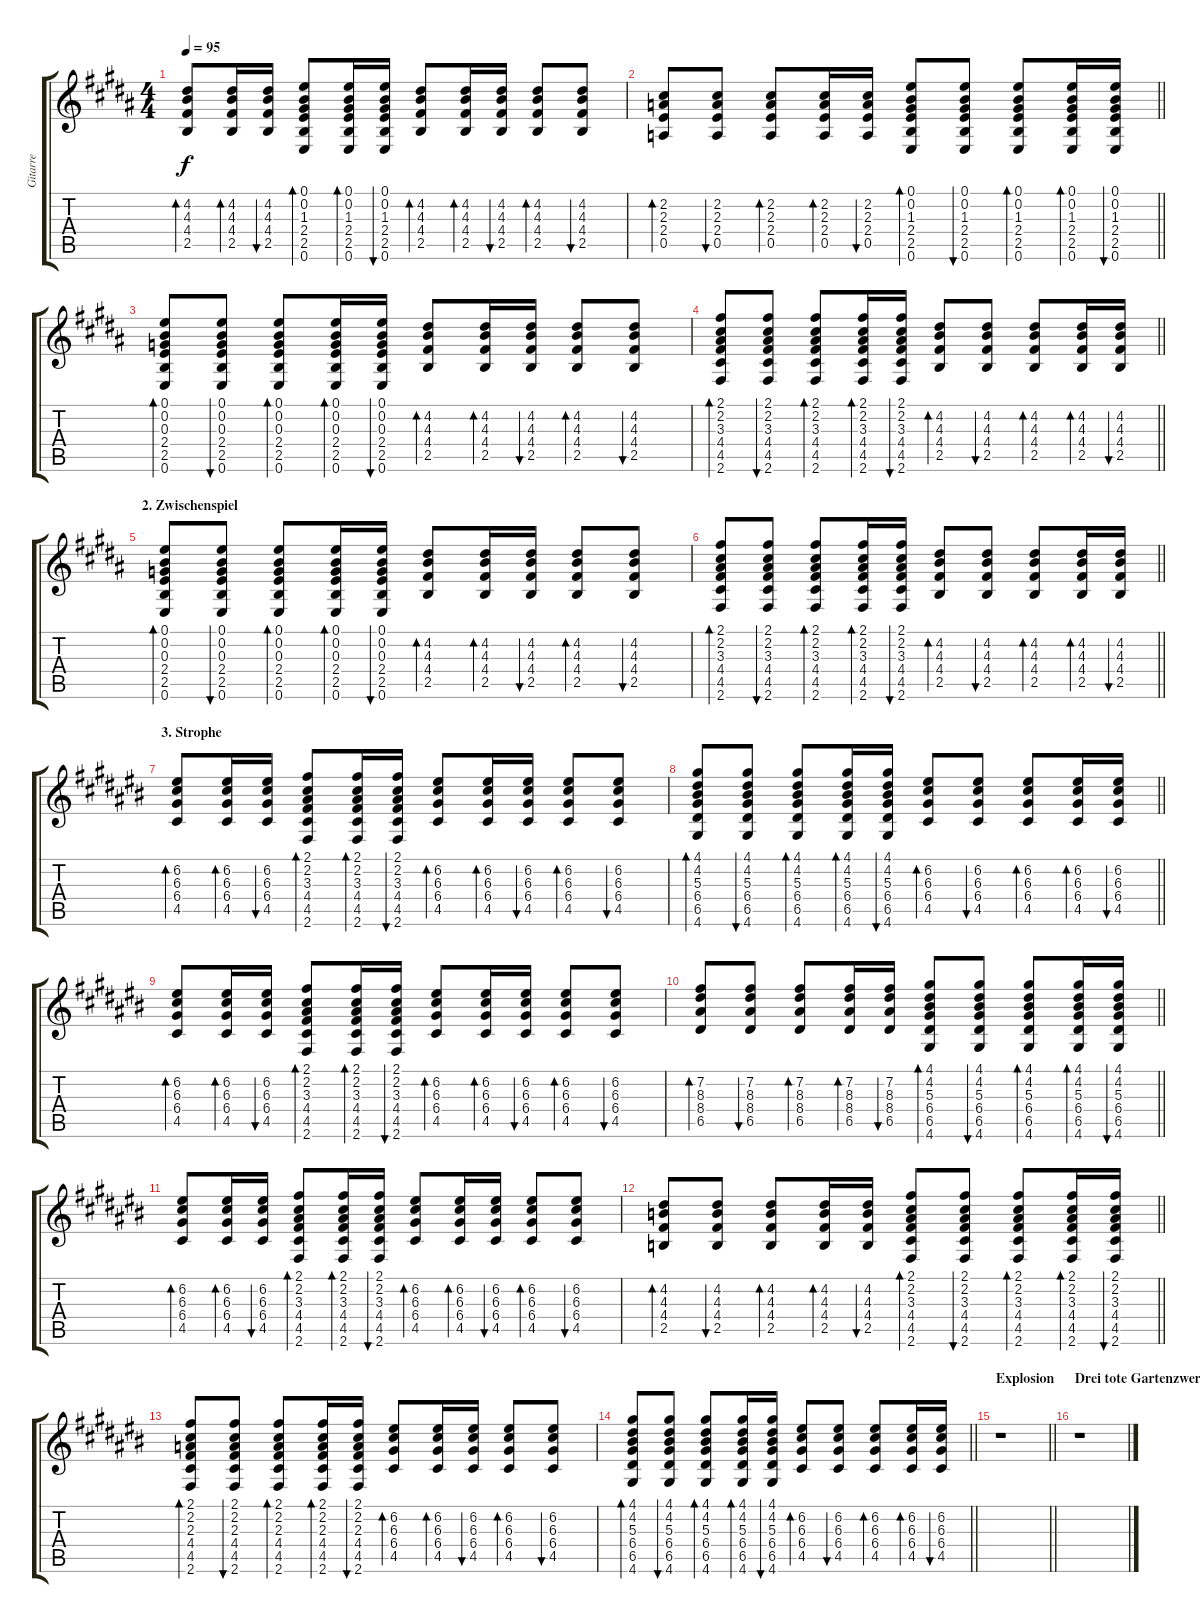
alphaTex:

\track ("Gitarre" "Gitarre") {instrument acousticguitarnylon}
\staff {score tabs}
\tuning (E4 B3 G3 D3 A2 E2) {hide}
\ts (4 4)
\tempo 95
\clef g2
\ks b
(4.2 4.3 4.4 2.5).8{bd 120 dy f} (4.2 4.3 4.4 2.5).16{bd 30} (4.2 4.3 4.4 2.5).16{bu 30} (0.1 0.2 1.3 2.4 2.5 0.6).8{bd 120} (0.1 0.2 1.3 2.4 2.5 0.6).16{bd 30} (0.1 0.2 1.3 2.4 2.5 0.6).16{bu 60} (4.2 4.3 4.4 2.5).8{bd 60} (4.2 4.3 4.4 2.5).16{bd 30} (4.2 4.3 4.4 2.5).16{bu 30} (4.2 4.3 4.4 2.5).8{bd 30} (4.2 4.3 4.4 2.5).8{bu 30} |
\barLineRight lightlight
(2.2 2.3 2.4 0.5).8{bd 60} (2.2 2.3 2.4 0.5).8{bu 60} (2.2 2.3 2.4 0.5).8{bd 60} (2.2 2.3 2.4 0.5).16{bd 30} (2.2 2.3 2.4 0.5).16{bu 30} (0.1 0.2 1.3 2.4 2.5 0.6).8{bd 60} (0.1 0.2 1.3 2.4 2.5 0.6).8{bu 60} (0.1 0.2 1.3 2.4 2.5 0.6).8{bd 60} (0.1 0.2 1.3 2.4 2.5 0.6).16{bd 30} (0.1 0.2 1.3 2.4 2.5 0.6).16{bu 30} |
(0.1 0.2 0.3 2.4 2.5 0.6).8{bd 120} (0.1 0.2 0.3 2.4 2.5 0.6).8{bu 60} (0.1 0.2 0.3 2.4 2.5 0.6).8{bd 120} (0.1 0.2 0.3 2.4 2.5 0.6).16{bd 30} (0.1 0.2 0.3 2.4 2.5 0.6).16{bu 60} (4.2 4.3 4.4 2.5).8{bd 60} (4.2 4.3 4.4 2.5).16{bd 30} (4.2 4.3 4.4 2.5).16{bu 30} (4.2 4.3 4.4 2.5).8{bd 30} (4.2 4.3 4.4 2.5).8{bu 30} |
\barLineRight lightlight
(2.1 2.2 3.3 4.4 4.5 2.6).8{bd 60} (2.1 2.2 3.3 4.4 4.5 2.6).8{bu 60} (2.1 2.2 3.3 4.4 4.5 2.6).8{bd 60} (2.1 2.2 3.3 4.4 4.5 2.6).16{bd 30} (2.1 2.2 3.3 4.4 4.5 2.6).16{bu 30} (4.2 4.3 4.4 2.5).8{bd 60} (4.2 4.3 4.4 2.5).8{bu 60} (4.2 4.3 4.4 2.5).8{bd 60} (4.2 4.3 4.4 2.5).16{bd 30} (4.2 4.3 4.4 2.5).16{bu 30} |
\section ("" "2. Zwischenspiel")
(0.1 0.2 0.3 2.4 2.5 0.6).8{bd 120} (0.1 0.2 0.3 2.4 2.5 0.6).8{bu 60} (0.1 0.2 0.3 2.4 2.5 0.6).8{bd 120} (0.1 0.2 0.3 2.4 2.5 0.6).16{bd 30} (0.1 0.2 0.3 2.4 2.5 0.6).16{bu 60} (4.2 4.3 4.4 2.5).8{bd 60} (4.2 4.3 4.4 2.5).16{bd 30} (4.2 4.3 4.4 2.5).16{bu 30} (4.2 4.3 4.4 2.5).8{bd 30} (4.2 4.3 4.4 2.5).8{bu 30} |
\barLineRight lightlight
(2.1 2.2 3.3 4.4 4.5 2.6).8{bd 60} (2.1 2.2 3.3 4.4 4.5 2.6).8{bu 60} (2.1 2.2 3.3 4.4 4.5 2.6).8{bd 60} (2.1 2.2 3.3 4.4 4.5 2.6).16{bd 30} (2.1 2.2 3.3 4.4 4.5 2.6).16{bu 30} (4.2 4.3 4.4 2.5).8{bd 60} (4.2 4.3 4.4 2.5).8{bu 60} (4.2 4.3 4.4 2.5).8{bd 60} (4.2 4.3 4.4 2.5).16{bd 30} (4.2 4.3 4.4 2.5).16{bu 30} |
\section ("" "3. Strophe")
\ks c#
(6.2 6.3 6.4 4.5).8{bd 120} (6.2 6.3 6.4 4.5).16{bd 30} (6.2 6.3 6.4 4.5).16{bu 30} (2.1 2.2 3.3 4.4 4.5 2.6).8{bd 120} (2.1 2.2 3.3 4.4 4.5 2.6).16{bd 30} (2.1 2.2 3.3 4.4 4.5 2.6).16{bu 60} (6.2 6.3 6.4 4.5).8{bd 60} (6.2 6.3 6.4 4.5).16{bd 30} (6.2 6.3 6.4 4.5).16{bu 30} (6.2 6.3 6.4 4.5).8{bd 30} (6.2 6.3 6.4 4.5).8{bu 30} |
\barLineRight lightlight
(4.1 4.2 5.3 6.4 6.5 4.6).8{bd 60} (4.1 4.2 5.3 6.4 6.5 4.6).8{bu 60} (4.1 4.2 5.3 6.4 6.5 4.6).8{bd 60} (4.1 4.2 5.3 6.4 6.5 4.6).16{bd 30} (4.1 4.2 5.3 6.4 6.5 4.6).16{bu 30} (6.2 6.3 6.4 4.5).8{bd 60} (6.2 6.3 6.4 4.5).8{bu 60} (6.2 6.3 6.4 4.5).8{bd 60} (6.2 6.3 6.4 4.5).16{bd 30} (6.2 6.3 6.4 4.5).16{bu 30} |
(6.2 6.3 6.4 4.5).8{bd 120} (6.2 6.3 6.4 4.5).16{bd 30} (6.2 6.3 6.4 4.5).16{bu 30} (2.1 2.2 3.3 4.4 4.5 2.6).8{bd 120} (2.1 2.2 3.3 4.4 4.5 2.6).16{bd 30} (2.1 2.2 3.3 4.4 4.5 2.6).16{bu 60} (6.2 6.3 6.4 4.5).8{bd 60} (6.2 6.3 6.4 4.5).16{bd 30} (6.2 6.3 6.4 4.5).16{bu 30} (6.2 6.3 6.4 4.5).8{bd 30} (6.2 6.3 6.4 4.5).8{bu 30} |
\barLineRight lightlight
(7.2 8.3 8.4 6.5).8{bd 60} (7.2 8.3 8.4 6.5).8{bu 60} (7.2 8.3 8.4 6.5).8{bd 60} (7.2 8.3 8.4 6.5).16{bd 30} (7.2 8.3 8.4 6.5).16{bu 30} (4.1 4.2 5.3 6.4 6.5 4.6).8{bd 60} (4.1 4.2 5.3 6.4 6.5 4.6).8{bu 60} (4.1 4.2 5.3 6.4 6.5 4.6).8{bd 60} (4.1 4.2 5.3 6.4 6.5 4.6).16{bd 30} (4.1 4.2 5.3 6.4 6.5 4.6).16{bu 30} |
(6.2 6.3 6.4 4.5).8{bd 120} (6.2 6.3 6.4 4.5).16{bd 30} (6.2 6.3 6.4 4.5).16{bu 30} (2.1 2.2 3.3 4.4 4.5 2.6).8{bd 120} (2.1 2.2 3.3 4.4 4.5 2.6).16{bd 30} (2.1 2.2 3.3 4.4 4.5 2.6).16{bu 60} (6.2 6.3 6.4 4.5).8{bd 60} (6.2 6.3 6.4 4.5).16{bd 30} (6.2 6.3 6.4 4.5).16{bu 30} (6.2 6.3 6.4 4.5).8{bd 30} (6.2 6.3 6.4 4.5).8{bu 30} |
\barLineRight lightlight
(4.2 4.3 4.4 2.5).8{bd 60} (4.2 4.3 4.4 2.5).8{bu 60} (4.2 4.3 4.4 2.5).8{bd 60} (4.2 4.3 4.4 2.5).16{bd 30} (4.2 4.3 4.4 2.5).16{bu 30} (2.1 2.2 3.3 4.4 4.5 2.6).8{bd 60} (2.1 2.2 3.3 4.4 4.5 2.6).8{bu 60} (2.1 2.2 3.3 4.4 4.5 2.6).8{bd 60} (2.1 2.2 3.3 4.4 4.5 2.6).16{bd 30} (2.1 2.2 3.3 4.4 4.5 2.6).16{bu 30} |
(2.1 2.2 2.3 4.4 4.5 2.6).8{bd 120} (2.1 2.2 2.3 4.4 4.5 2.6).8{bu 60} (2.1 2.2 2.3 4.4 4.5 2.6).8{bd 120} (2.1 2.2 2.3 4.4 4.5 2.6).16{bd 30} (2.1 2.2 2.3 4.4 4.5 2.6).16{bu 60} (6.2 6.3 6.4 4.5).8{bd 60} (6.2 6.3 6.4 4.5).16{bd 30} (6.2 6.3 6.4 4.5).16{bu 30} (6.2 6.3 6.4 4.5).8{bd 30} (6.2 6.3 6.4 4.5).8{bu 30} |
\barLineRight lightlight
(4.1 4.2 5.3 6.4 6.5 4.6).8{bd 60} (4.1 4.2 5.3 6.4 6.5 4.6).8{bu 60} (4.1 4.2 5.3 6.4 6.5 4.6).8{bd 60} (4.1 4.2 5.3 6.4 6.5 4.6).16{bd 30} (4.1 4.2 5.3 6.4 6.5 4.6).16{bu 30} (6.2 6.3 6.4 4.5).8{bd 60} (6.2 6.3 6.4 4.5).8{bu 60} (6.2 6.3 6.4 4.5).8{bd 60} (6.2 6.3 6.4 4.5).16{bd 30} (6.2 6.3 6.4 4.5).16{bu 30} |
\section ("" "Explosion")
\barLineRight lightlight
r.1 |
\section ("" "Drei tote Gartenzwerge (a capella)")
r.1
